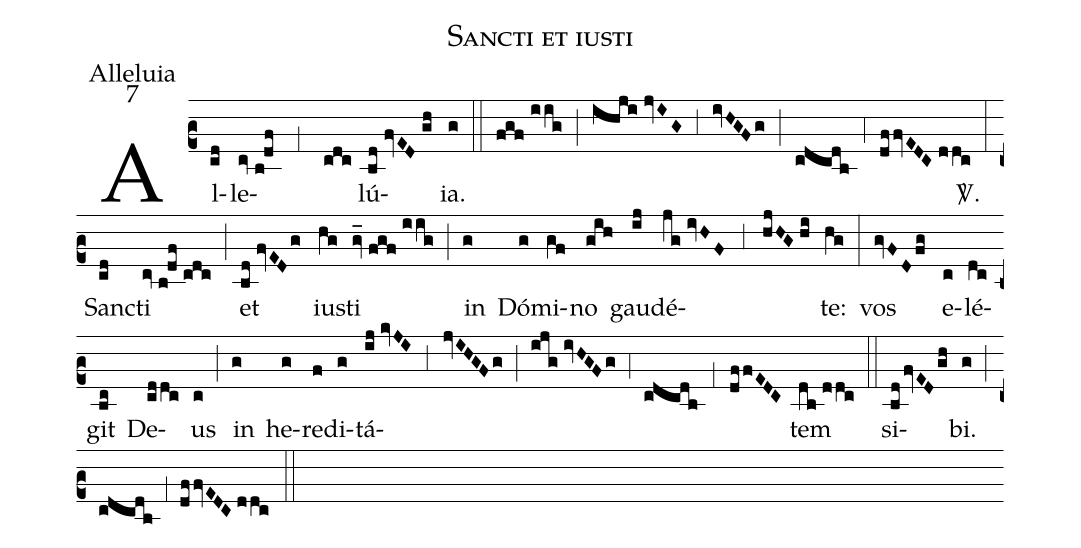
name:Sancti et iusti;
office-part:Alleluia;
mode:7;
%%
(c2) Al(cd)le(cv//b!df,1cdc)lú(bd//fvED//gh)ia.(g) (::)
(fgf//iig) (;) (ihji//jvIG) (,3) (ivHGFg) (;) (cdcdb) (,4) (dffvEDC//ddc)
<sp>V/</sp>.(:) San(cd)cti(cv//b!df//cdc) (;) et(bd//fvED/g) iu(hg)sti(gv_//fgf//iig) (;) in(g) Dó(g)mi(gf)no(gih) gau(ij)dé(jg//ivHF,3hjHG//hi)te:(hg) (:)
vos(gvFD/fg) e(c)lé(dc)git(bc) De(cddc)us(c) (;) in(g) he(g)re(f)di(g)tá(ij//kvJI,3jvIHGFg)(;)(ijg//ivHGFg)(,4)(cdcdb,1dffEDC)tem(db//ddc) (::)
si(bd/fvED/gh)bi.(g) (;) (cdcdb) (,1) (dffvEDC//ddc) (::)
